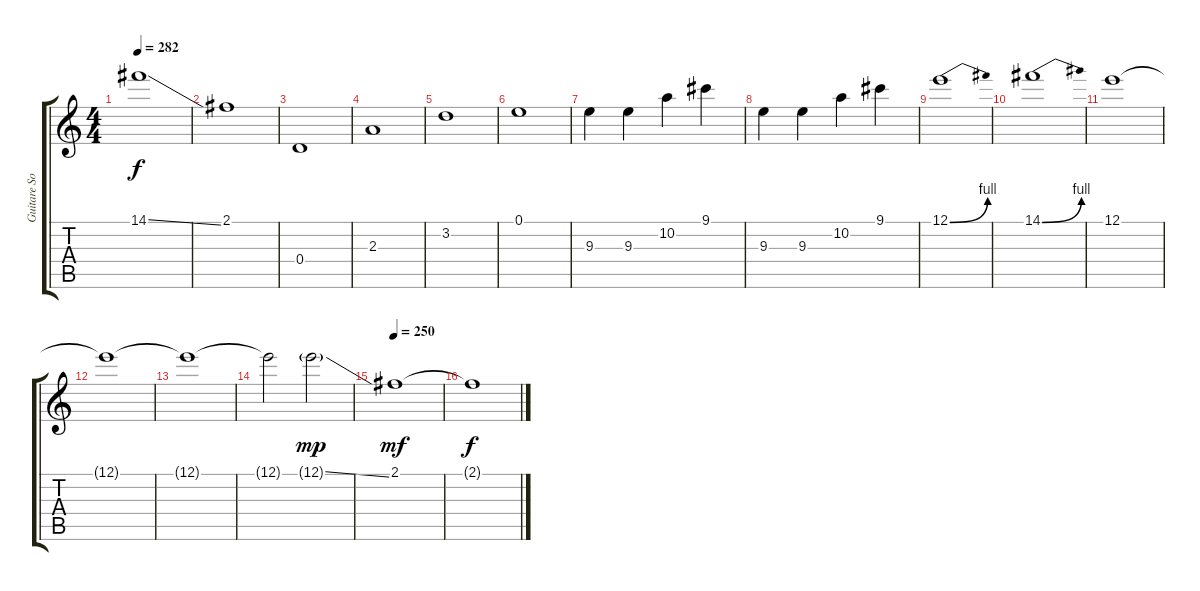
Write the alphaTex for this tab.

\track ("Guitare Solo" "Guitare So") {instrument overdrivenguitar}
\staff {score tabs}
\tuning (E4 B3 G3 D3 A2 E2) {hide}
\ts (4 4)
\tempo 282
\clef g2
\ks c
14.1{ss}.1{dy f} |
2.1.1 |
0.4.1 |
2.3.1 |
3.2.1 |
0.1.1 |
9.3.4 9.3.4 10.2.4 9.1.4 |
9.3.4 9.3.4 10.2.4 9.1.4 |
12.1{be (bend 0 0 60 4)}.1 |
14.1{be (bend 0 0 60 4)}.1 |
12.1.1 |
12.1{t}.1 |
12.1{t}.1 |
12.1{t}.2 12.1{ss g}.2{dy mp} |
\tempo 250
2.1.1{dy mf} |
2.1{t}.1{dy f}
